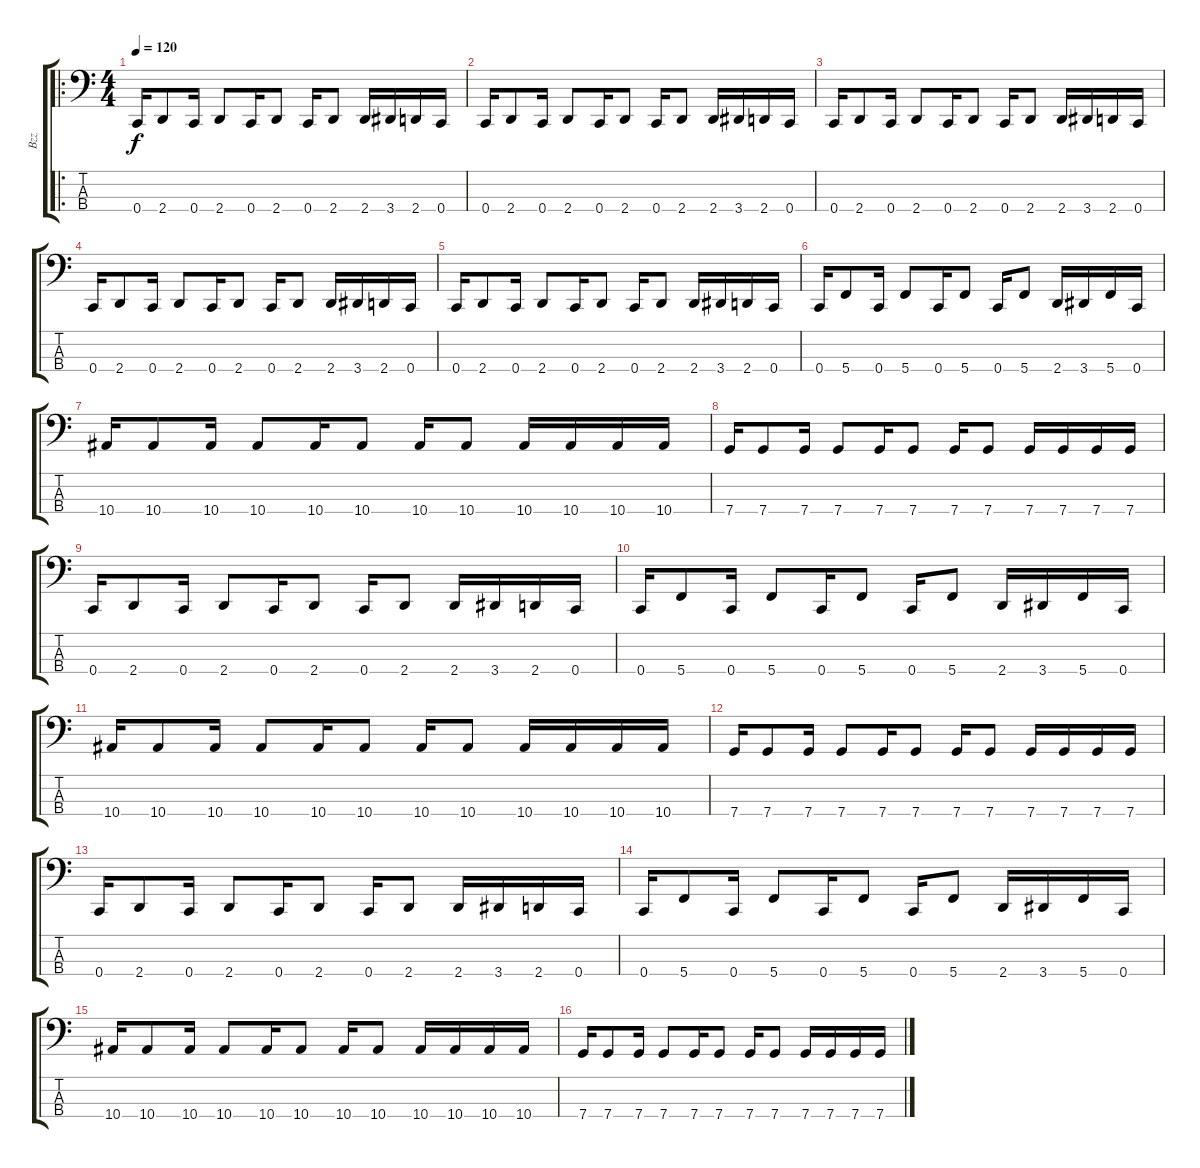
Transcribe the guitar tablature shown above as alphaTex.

\track ("Bzz" "Bzz") {instrument electricbassfinger}
\staff {score tabs}
\tuning (F2 C2 G1 C1) {hide}
\ro
\ts (4 4)
\tempo 120
\clef f4
\ks c
0.4.16{dy f} 2.4.8 0.4.16 2.4.8 0.4.16 2.4.8 0.4.16 2.4.8 2.4.16 3.4.16 2.4.16 0.4.16 |
0.4.16 2.4.8 0.4.16 2.4.8 0.4.16 2.4.8 0.4.16 2.4.8 2.4.16 3.4.16 2.4.16 0.4.16 |
0.4.16 2.4.8 0.4.16 2.4.8 0.4.16 2.4.8 0.4.16 2.4.8 2.4.16 3.4.16 2.4.16 0.4.16 |
0.4.16 2.4.8 0.4.16 2.4.8 0.4.16 2.4.8 0.4.16 2.4.8 2.4.16 3.4.16 2.4.16 0.4.16 |
0.4.16 2.4.8 0.4.16 2.4.8 0.4.16 2.4.8 0.4.16 2.4.8 2.4.16 3.4.16 2.4.16 0.4.16 |
0.4.16 5.4.8 0.4.16 5.4.8 0.4.16 5.4.8 0.4.16 5.4.8 2.4.16 3.4.16 5.4.16 0.4.16 |
10.4.16 10.4.8 10.4.16 10.4.8 10.4.16 10.4.8 10.4.16 10.4.8 10.4.16 10.4.16 10.4.16 10.4.16 |
7.4.16 7.4.8 7.4.16 7.4.8 7.4.16 7.4.8 7.4.16 7.4.8 7.4.16 7.4.16 7.4.16 7.4.16 |
0.4.16 2.4.8 0.4.16 2.4.8 0.4.16 2.4.8 0.4.16 2.4.8 2.4.16 3.4.16 2.4.16 0.4.16 |
0.4.16 5.4.8 0.4.16 5.4.8 0.4.16 5.4.8 0.4.16 5.4.8 2.4.16 3.4.16 5.4.16 0.4.16 |
10.4.16 10.4.8 10.4.16 10.4.8 10.4.16 10.4.8 10.4.16 10.4.8 10.4.16 10.4.16 10.4.16 10.4.16 |
7.4.16 7.4.8 7.4.16 7.4.8 7.4.16 7.4.8 7.4.16 7.4.8 7.4.16 7.4.16 7.4.16 7.4.16 |
0.4.16 2.4.8 0.4.16 2.4.8 0.4.16 2.4.8 0.4.16 2.4.8 2.4.16 3.4.16 2.4.16 0.4.16 |
0.4.16 5.4.8 0.4.16 5.4.8 0.4.16 5.4.8 0.4.16 5.4.8 2.4.16 3.4.16 5.4.16 0.4.16 |
10.4.16 10.4.8 10.4.16 10.4.8 10.4.16 10.4.8 10.4.16 10.4.8 10.4.16 10.4.16 10.4.16 10.4.16 |
7.4.16 7.4.8 7.4.16 7.4.8 7.4.16 7.4.8 7.4.16 7.4.8 7.4.16 7.4.16 7.4.16 7.4.16
